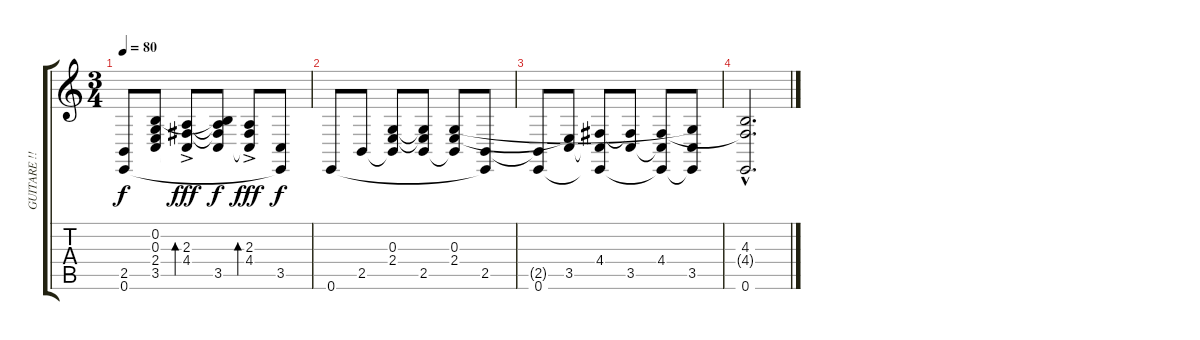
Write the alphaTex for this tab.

\track ("GUITARE !!" "GUITARE !!") {instrument pizzicatostrings}
\staff {score tabs}
\tuning (E4 B3 G3 D3 A2 E2) {hide}
\ts (3 4)
\tempo 80
\clef g2
\ks c
(2.5{t} 0.6).8{dy f} (0.2{t} 0.3{t} 2.4{t} 3.5).8 (2.3{ac} 4.4{ac} 3.5{t}).8{bd 120 dy fff} (0.2{t} 2.3{t} 4.4{t} 3.5).8{dy f} (2.3{ac} 4.4{ac} 3.5{t}).8{bd 120 dy fff} (3.5 0.6{t}).8{dy f} |
0.6.8 2.5.8 (0.3 2.4 2.5{t}).8 (0.3{t} 2.4{t} 2.5).8 (0.3 2.4 2.5{t}).8 (2.5 0.6{t}).8 |
(2.5{t} 0.6).8 (2.4{t} 3.5).8 (4.4 3.5{t} 0.6{t}).8 (4.4{t} 3.5).8 (4.4 3.5{t} 0.6{t}).8 (0.3{t} 3.5 0.6{t}).8 |
(4.3{hac} 4.4{hac t} 0.6{hac}).2{d}
